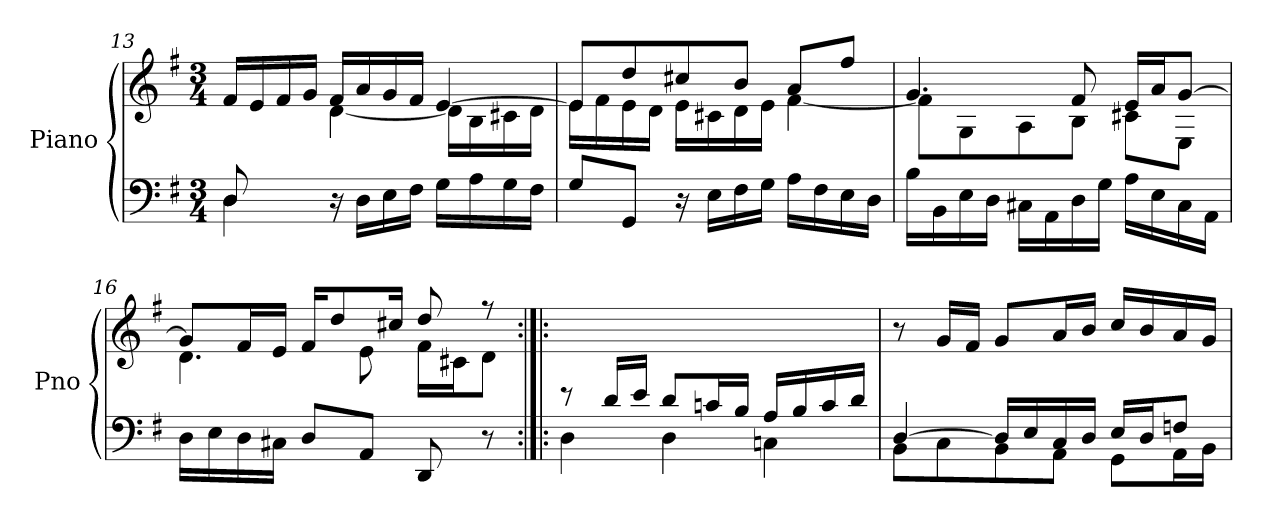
**kern	**kern
*part1	*part1
*staff2	*staff1
*I"Piano	*
*I'Pno	*
*clefF4	*clefG2
*k[f#]	*k[f#]
*M3/4	*M3/4
=13	=13
*^	*^
*	*	*	*^
8D/L	4D\	16f#/LL	4ryy	8ryy
.	.	16e/	.	.
8ryy	.	16f#/	.	16d\L
.	.	16g/JJ	.	16e\JJ
2ryy	16r	16f#/LL	[4d\	2ryy
.	16D\LL	16a/	.	.
.	16E\	16g/	.	.
.	16F#\JJ	16f#/JJ	.	.
.	16G\LL	[4e/	16d\LL]	.
.	16A\	.	16B\	.
.	16G\	.	16c#X\	.
.	16F#\JJ	.	16d\JJ	.
*v	*v	*	*	*
*	*	*v	*v
!!LO:LB:g=z
=14	=14	=14
8G/L	8e/L]	16e\LL
.	.	16f#\
8GG/J	8dd/	16e\
.	.	16d\JJ
16r	8cc#X/	16e\LL
16E\LL	.	16c#X\
16F#\	8b/J	16d\
16G\JJ	.	16e\JJ
16A\LL	8a/L	[4f#\
16F#\	.	.
16E\	8ff#/J	.
16D\JJ	.	.
=15	=15	=15
16B\LL	4.g/	8f#\L]
16BB\	.	.
16E\	.	8G\
16D\JJ	.	.
16C#X\LL	.	8A\
16AA\	.	.
16D\	8f#/	8B\J
16G\JJ	.	.
16A\LL	16e/LL	8c#X\L
16E\	16a/J	.
16C#\	[8g/J	8E\J
16AA\JJ	.	.
=16	=16	=16
16D\LL	8g/L]	4.d\
16E\	.	.
16D\	16f#/L	.
16C#X\JJ	16e/JJ	.
8D/L	16f#/KL	.
.	8dd/	.
8AA/J	.	8e\
.	16cc#X/Jk	.
8DD/	8dd/	16f#\LL
.	.	16c#X\J
8r	8r	8d\J
*	*v	*v
!!LO:PB:g=z
=17:|!|:	=17:|!|:
*^	*
8r	4D\	2.ryy
16d/LL	.	.
16e/JJ	.	.
8d/L	4D\	.
16cn/L	.	.
16B/JJ	.	.
16A/LL	4Cn\	.
16B/	.	.
16c/	.	.
16d/JJ	.	.
=18	=18	=18
[4D/	8BB\L	8r
.	8C\	16g/LL
.	.	16f#/JJ
16D/LL]	8BB\	8g/L
16E/	.	.
16C/	8AA\J	16a/L
16D/JJ	.	16b/JJ
16E/LL	8GG\L	16cc/LL
16D/J	.	16b/
8Fn/J	16AA\L	16a/
.	16BB\JJ	16g/JJ
*v	*v	*
=	=
*-	*-
